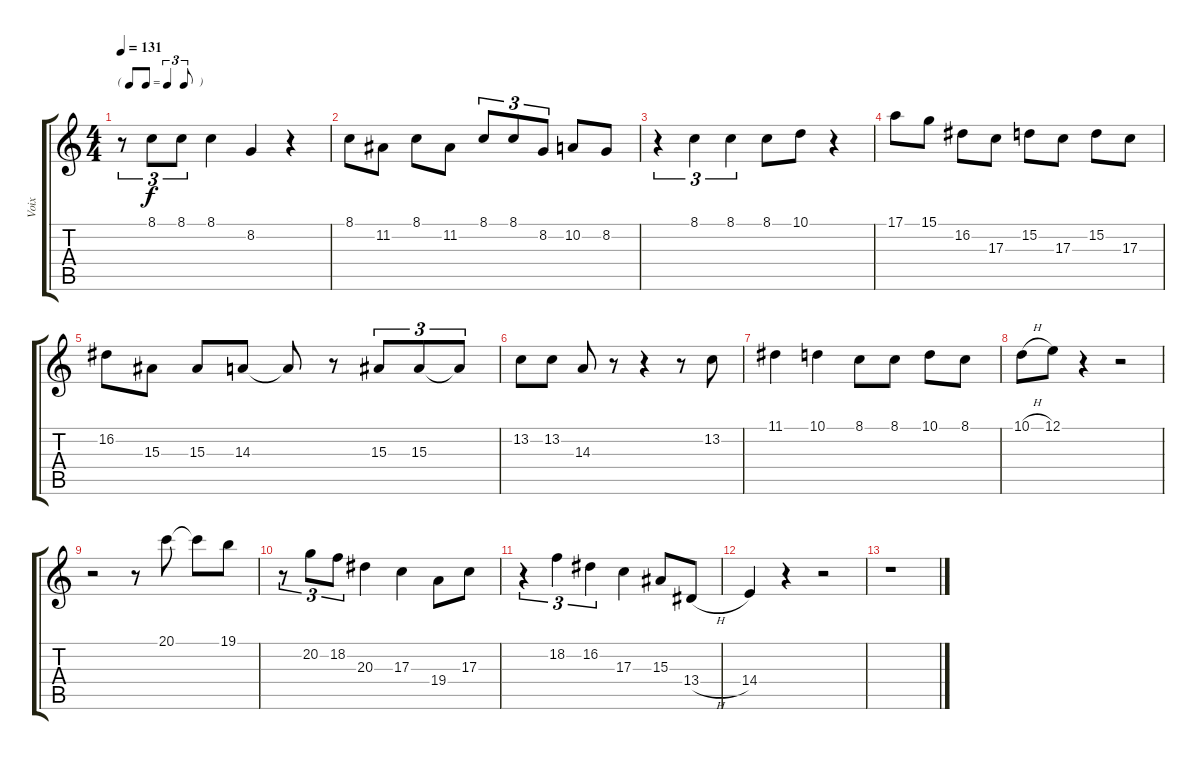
\track ("Voix" "Voix") {instrument accordion}
\staff {score tabs}
\tuning (E4 B3 G3 D3 A2 E2) {hide}
\ts (4 4)
\tf triplet8th
\tempo 131
\clef g2
\ks c
r.8{tu (3 2) dy f} 8.1.8{tu (3 2)} 8.1.8{tu (3 2)} 8.1.4 8.2.4 r.4 |
8.1.8 11.2.8 8.1.8 11.2.8 8.1.8{tu (3 2)} 8.1.8{tu (3 2)} 8.2.8{tu (3 2)} 10.2.8 8.2.8 |
r.4{tu (3 2)} 8.1.4{tu (3 2)} 8.1.4{tu (3 2)} 8.1.8 10.1.8 r.4 |
17.1.8 15.1.8 16.2.8 17.3.8 15.2.8 17.3.8 15.2.8 17.3.8 |
16.2.8 15.3.8 15.3.8 14.3.8 14.3{t}.8 r.8 15.3.8{tu (3 2)} 15.3.8{tu (3 2)} 15.3{t}.8{tu (3 2)} |
13.2.8 13.2.8 14.3.8 r.8 r.4 r.8 13.2.8 |
11.1.4 10.1.4 8.1.8 8.1.8 10.1.8 8.1.8 |
10.1{h}.8 12.1.8 r.4 r.2 |
r.2 r.8 20.1.8 20.1{t}.8 19.1.8 |
r.8{tu (3 2)} 20.2.8{tu (3 2)} 18.2.8{tu (3 2)} 20.3.4 17.3.4 19.4.8 17.3.8 |
r.4{tu (3 2)} 18.2.4{tu (3 2)} 16.2.4{tu (3 2)} 17.3.4 15.3.8 13.4{h}.8 |
14.4.4 r.4 r.2 |
r.1
